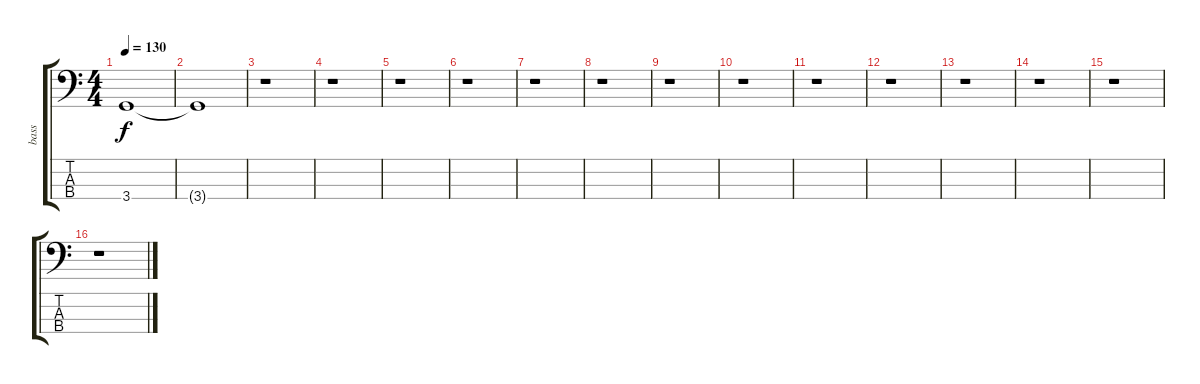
\track ("bass" "bass") {instrument electricbassfinger}
\staff {score tabs}
\tuning (G2 D2 A1 E1) {hide}
\ts (4 4)
\tempo 130
\clef f4
\ks c
3.4.1{dy f} |
3.4{t}.1 |
r.1 |
r.1 |
r.1 |
r.1 |
r.1 |
r.1 |
r.1 |
r.1 |
r.1 |
r.1 |
r.1 |
r.1 |
r.1 |
r.1
